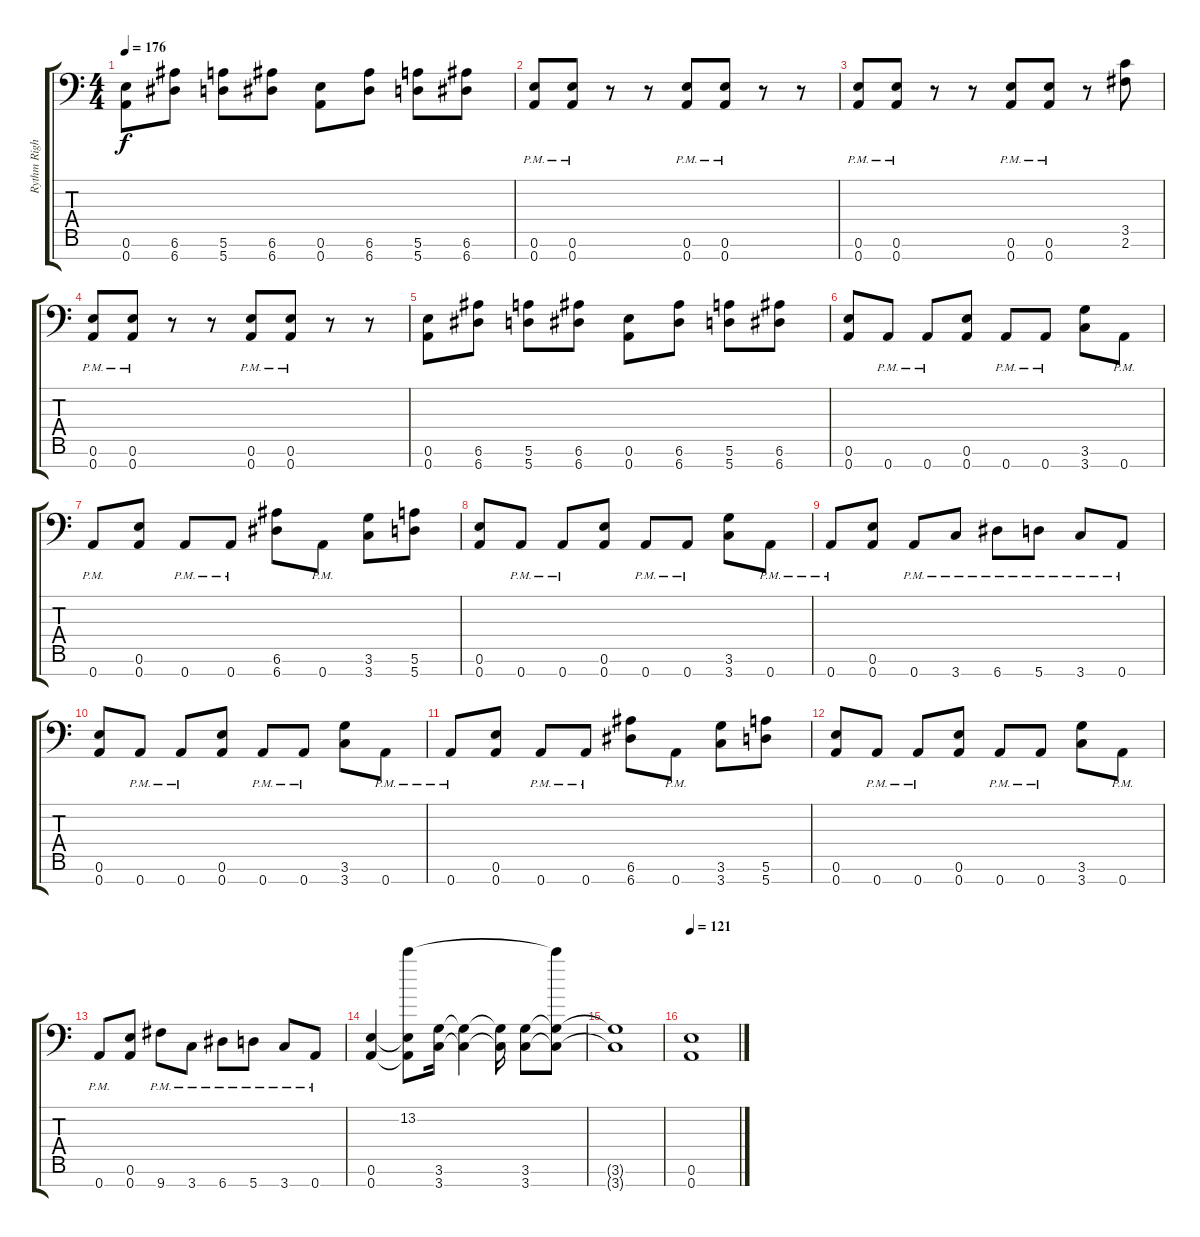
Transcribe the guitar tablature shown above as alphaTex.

\track ("Rythm Right" "Rythm Righ") {instrument distortionguitar}
\staff {score tabs}
\tuning (E4 B3 G3 D3 A2 E2 A1) {hide}
\ts (4 4)
\tempo 176
\clef f4
\ks c
(0.6 0.7).8{dy f} (6.6 6.7).8 (5.6 5.7).8 (6.6 6.7).8 (0.6 0.7).8 (6.6 6.7).8 (5.6 5.7).8 (6.6 6.7).8 |
(0.6{pm} 0.7{pm}).8 (0.6{pm} 0.7{pm}).8 r.8 r.8 (0.6{pm} 0.7{pm}).8 (0.6{pm} 0.7{pm}).8 r.8 r.8 |
(0.6{pm} 0.7{pm}).8 (0.6{pm} 0.7{pm}).8 r.8 r.8 (0.6{pm} 0.7{pm}).8 (0.6{pm} 0.7{pm}).8 r.8 (3.5 2.6).8 |
(0.6{pm} 0.7{pm}).8 (0.6{pm} 0.7{pm}).8 r.8 r.8 (0.6{pm} 0.7{pm}).8 (0.6{pm} 0.7{pm}).8 r.8 r.8 |
(0.6 0.7).8 (6.6 6.7).8 (5.6 5.7).8 (6.6 6.7).8 (0.6 0.7).8 (6.6 6.7).8 (5.6 5.7).8 (6.6 6.7).8 |
(0.6 0.7).8 0.7{pm}.8 0.7{pm}.8 (0.6 0.7).8 0.7{pm}.8 0.7{pm}.8 (3.6 3.7).8 0.7{pm}.8 |
0.7{pm}.8 (0.6 0.7).8 0.7{pm}.8 0.7{pm}.8 (6.6 6.7).8 0.7{pm}.8 (3.6 3.7).8 (5.6 5.7).8 |
(0.6 0.7).8 0.7{pm}.8 0.7{pm}.8 (0.6 0.7).8 0.7{pm}.8 0.7{pm}.8 (3.6 3.7).8 0.7{pm}.8 |
0.7{pm}.8 (0.6 0.7).8 0.7{pm}.8 3.7{pm}.8 6.7{pm}.8 5.7{pm}.8 3.7{pm}.8 0.7{pm}.8 |
(0.6 0.7).8 0.7{pm}.8 0.7{pm}.8 (0.6 0.7).8 0.7{pm}.8 0.7{pm}.8 (3.6 3.7).8 0.7{pm}.8 |
0.7{pm}.8 (0.6 0.7).8 0.7{pm}.8 0.7{pm}.8 (6.6 6.7).8 0.7{pm}.8 (3.6 3.7).8 (5.6 5.7).8 |
(0.6 0.7).8 0.7{pm}.8 0.7{pm}.8 (0.6 0.7).8 0.7{pm}.8 0.7{pm}.8 (3.6 3.7).8 0.7{pm}.8 |
0.7{pm}.8 (0.6 0.7).8 9.7{pm}.8 3.7{pm}.8 6.7{pm}.8 5.7{pm}.8 3.7{pm}.8 0.7{pm}.8 |
(0.6 0.7).4 (13.2 0.6{t} 0.7{t}).8 (3.6 3.7).16 (3.6{t} 3.7{t}).4 (3.6{t} 3.7{t}).16 (3.6 3.7).8 (13.2{t} 3.6{t} 3.7{t}).8 |
(3.6{t} 3.7{t}).1 |
\tempo 121
(0.6 0.7).1
